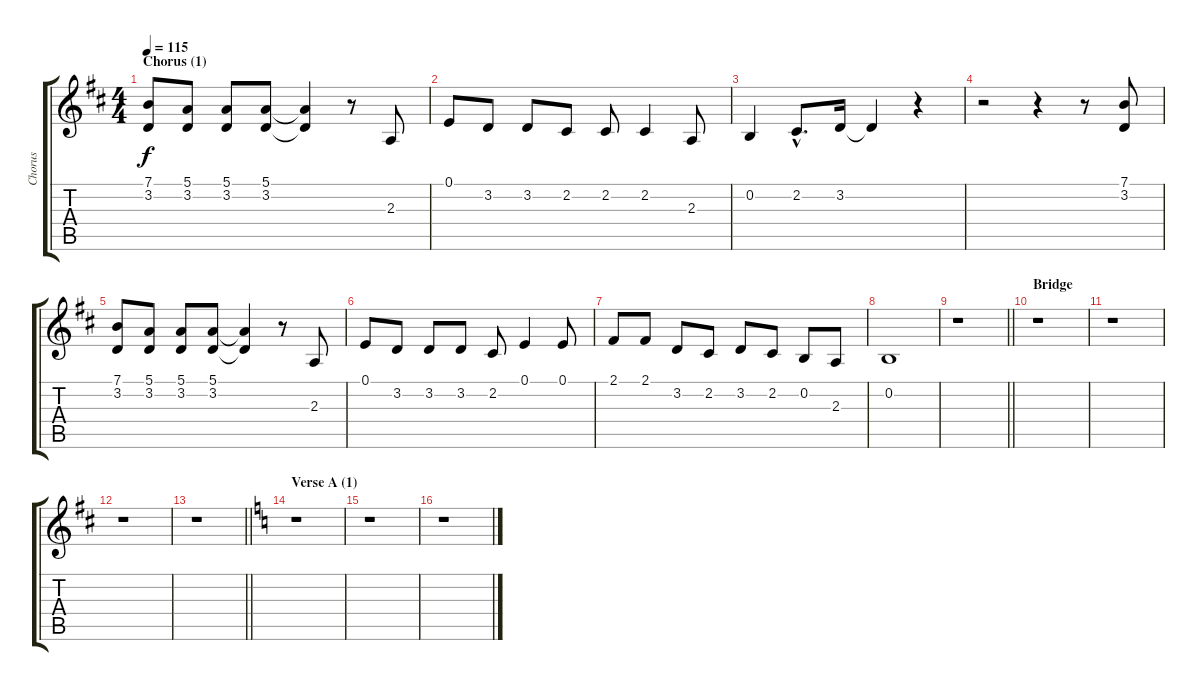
\track ("Chorus" "Chorus") {instrument sopranosax}
\staff {score tabs}
\tuning (E4 B3 G3 D3 A2 E2) {hide}
\ts (4 4)
\section ("" "Chorus (1)")
\tempo 115
\clef g2
\ks d
(7.1 3.2).8{dy f} (5.1 3.2).8 (5.1 3.2).8 (5.1 3.2).8 (5.1{t} 3.2{t}).4 r.8 2.3.8 |
0.1.8 3.2.8 3.2.8 2.2.8 2.2.8 2.2.4 2.3.8 |
0.2.4 2.2{hac}.8{d} 3.2.16 3.2{t}.4 r.4 |
r.2 r.4 r.8 (7.1 3.2).8 |
(7.1 3.2).8 (5.1 3.2).8 (5.1 3.2).8 (5.1 3.2).8 (5.1{t} 3.2{t}).4 r.8 2.3.8 |
0.1.8 3.2.8 3.2.8 3.2.8 2.2.8 0.1.4 0.1.8 |
2.1.8 2.1.8 3.2.8 2.2.8 3.2.8 2.2.8 0.2.8 2.3.8 |
0.2.1 |
\barLineRight lightlight
r.1 |
\section ("" "Bridge")
r.1 |
r.1 |
r.1 |
\barLineRight lightlight
r.1 |
\section ("" "Verse A (1)")
\ks c
r.1 |
r.1 |
r.1
